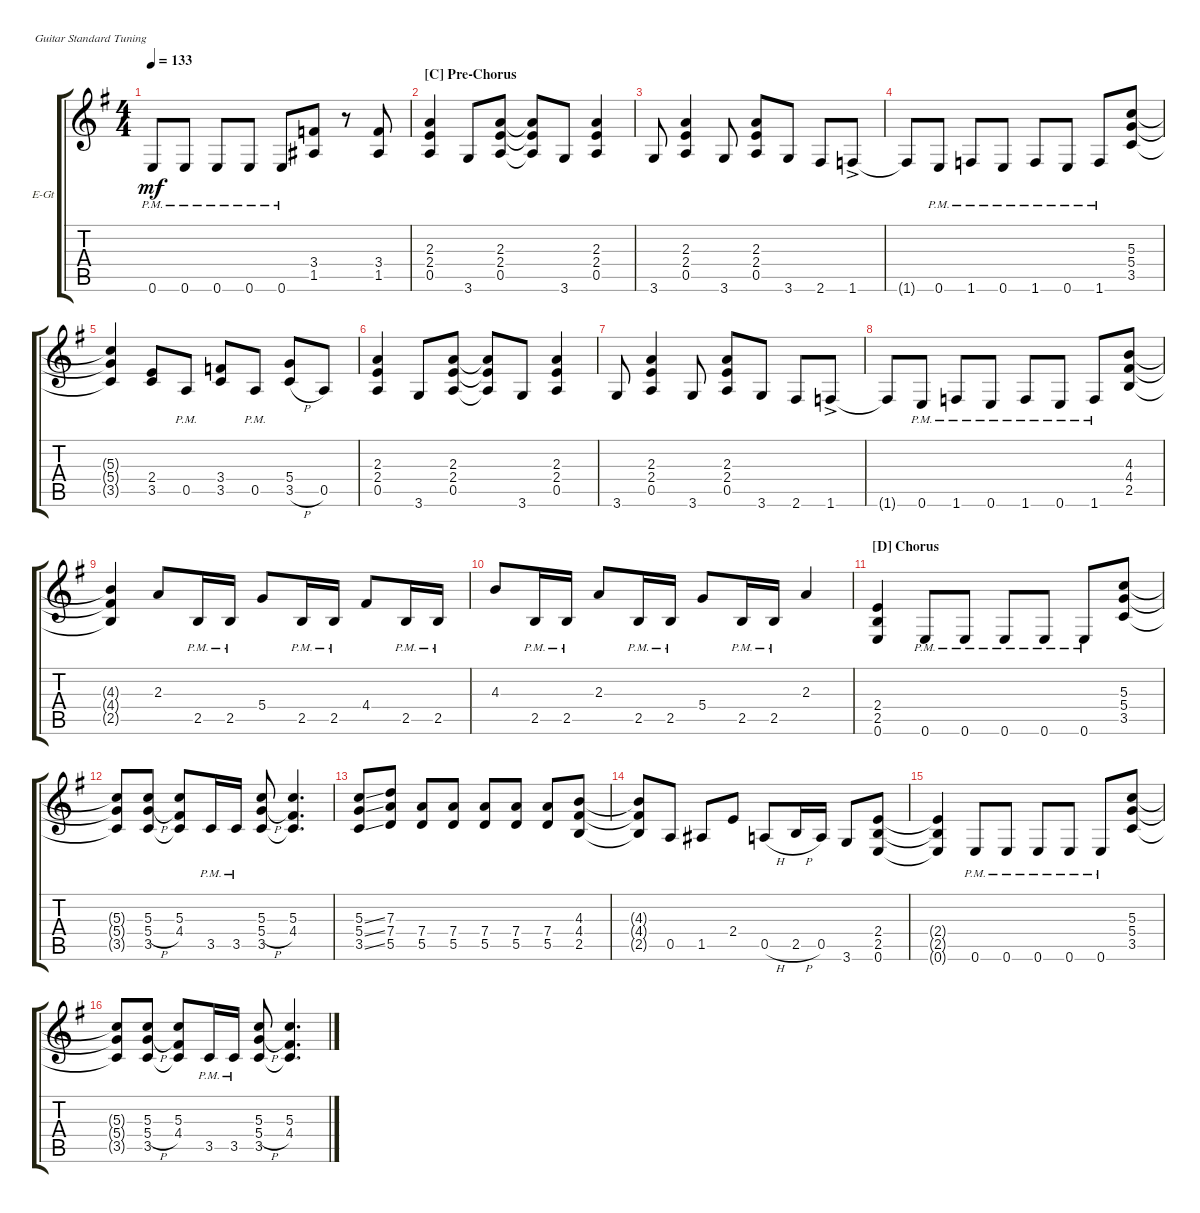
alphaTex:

\bracketExtendMode groupsimilarinstruments
\firstSystemTrackNameOrientation horizontal
\otherSystemsTrackNameOrientation horizontal
\track ("Gtr 2" "E-Gt") {instrument acousticgrandpiano}
\staff {score tabs}
\tuning (E4 B3 G3 D3 A2 E2)
\displaytranspose 12
\ts (4 4)
\tempo 133
\clef g2
\ks g
0.6{pm}.8{dy mf} 0.6{pm}.8 0.6{pm}.8 0.6{pm}.8 0.6{pm}.8 (3.4 1.5).8 r.8 (3.4 1.5).8 |
\section ("C" "Pre-Chorus")
(2.3 2.4 0.5).4 3.6.8 (2.3 2.4 0.5).8 (2.3{t} 2.4{t} 0.5{t}).8 3.6.8 (2.3 2.4 0.5).4 |
3.6.8 (2.3 2.4 0.5).4 3.6.8 (2.3 2.4 0.5).8 3.6.8 2.6.8 1.6{ac}.8 |
1.6{t}.8 0.6{pm}.8 1.6{pm}.8 0.6{pm}.8 1.6{pm}.8 0.6{pm}.8 1.6{pm}.8 (5.3 5.4 3.5).8 |
(5.3{t} 5.4{t} 3.5{t}).4 (2.4 3.5).8 0.5{pm}.8 (3.4 3.5).8 0.5{pm}.8 (5.4 3.5{h}).8 0.5.8 |
(2.3 2.4 0.5).4 3.6.8 (2.3 2.4 0.5).8 (2.3{t} 2.4{t} 0.5{t}).8 3.6.8 (2.3 2.4 0.5).4 |
3.6.8 (2.3 2.4 0.5).4 3.6.8 (2.3 2.4 0.5).8 3.6.8 2.6.8 1.6{ac}.8 |
1.6{t}.8 0.6{pm}.8 1.6{pm}.8 0.6{pm}.8 1.6{pm}.8 0.6{pm}.8 1.6{pm}.8 (4.3 4.4 2.5).8 |
(4.3{t} 4.4{t} 2.5{t}).4 2.3.8 2.5{pm}.16 2.5{pm}.16 5.4.8 2.5{pm}.16 2.5{pm}.16 4.4.8 2.5{pm}.16 2.5{pm}.16 |
4.3.8 2.5{pm}.16 2.5{pm}.16 2.3.8 2.5{pm}.16 2.5{pm}.16 5.4.8 2.5{pm}.16 2.5{pm}.16 2.3.4 |
\section ("D" "Chorus")
(2.4 2.5 0.6).4 0.6{pm}.8 0.6{pm}.8 0.6{pm}.8 0.6{pm}.8 0.6{pm}.8 (5.3 5.4 3.5).8 |
(5.3{t} 5.4{t} 3.5{t}).8 (5.3 5.4{h} 3.5).8 (5.3 4.4 3.5{t}).8 3.5{pm}.16 3.5{pm}.16 (5.3 5.4{h} 3.5).8 (5.3 4.4 3.5{t}).4{d} |
(5.3{ss} 5.4{ss} 3.5{ss}).8 (7.3 7.4 5.5).8 (7.4 5.5).8 (7.4 5.5).8 (7.4 5.5).8 (7.4 5.5).8 (7.4 5.5).8 (4.3 4.4 2.5).8 |
(4.3{t} 4.4{t} 2.5{t}).8 0.5.8 1.5.8 2.4.8 0.5{h}.8 2.5{h}.16 0.5.16 3.6.8 (2.4 2.5 0.6).8 |
(2.4{t} 2.5{t} 0.6{t}).4 0.6{pm}.8 0.6{pm}.8 0.6{pm}.8 0.6{pm}.8 0.6{pm}.8 (5.3 5.4 3.5).8 |
(5.3{t} 5.4{t} 3.5{t}).8 (5.3 5.4{h} 3.5).8 (5.3 4.4 3.5{t}).8 3.5{pm}.16 3.5{pm}.16 (5.3 5.4{h} 3.5).8 (5.3 4.4 3.5{t}).4{d}
